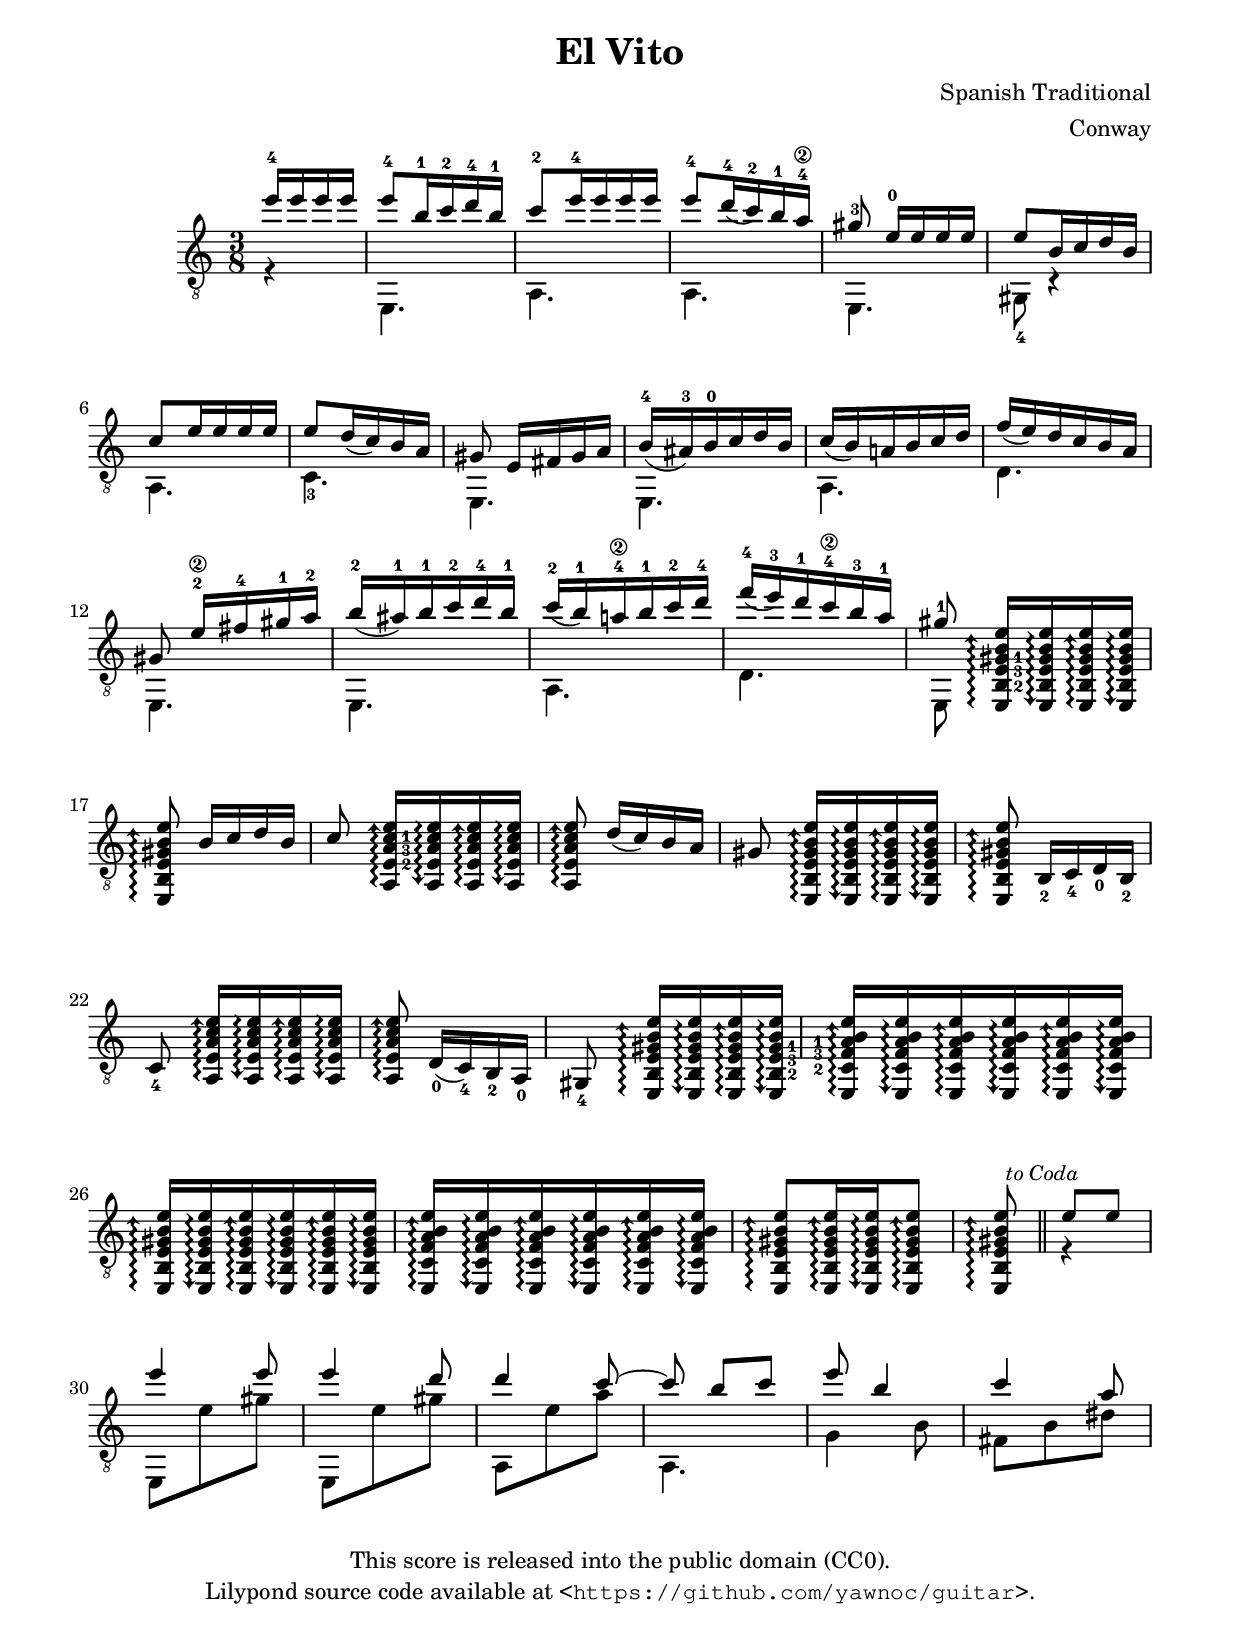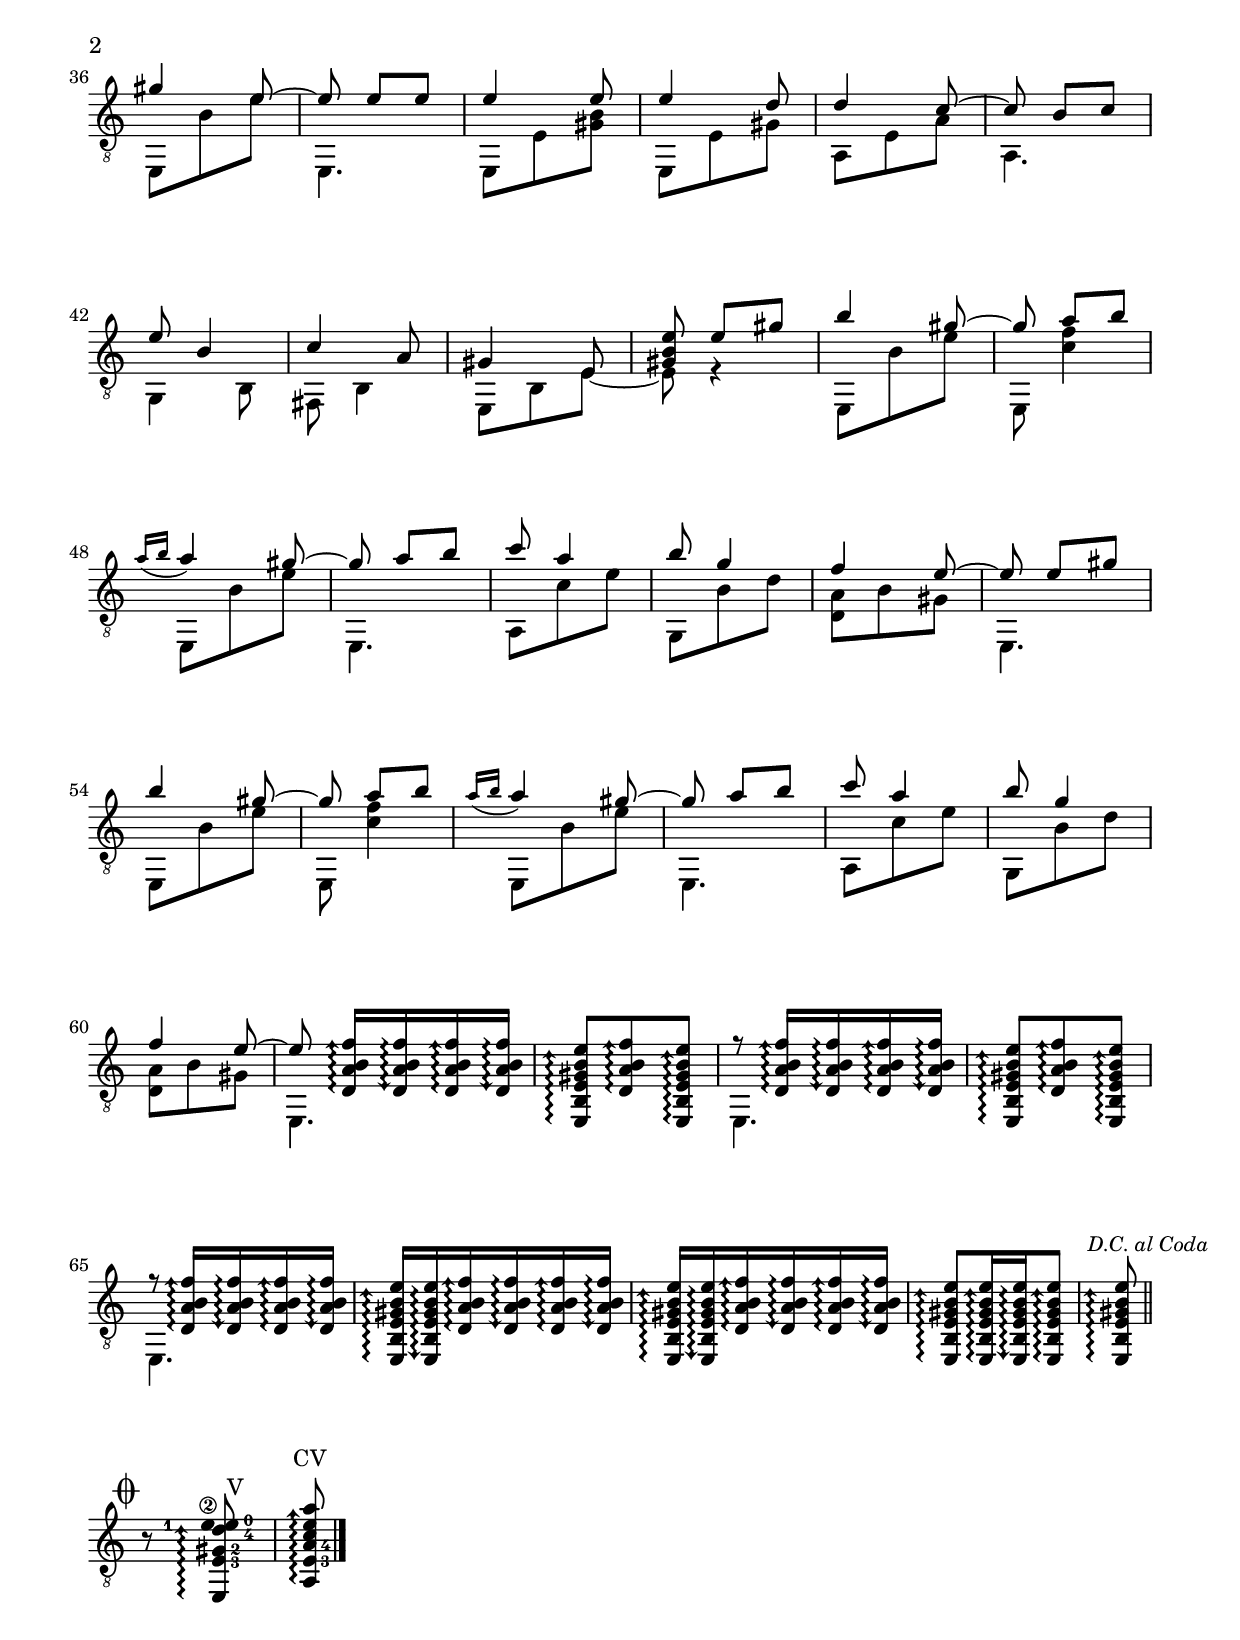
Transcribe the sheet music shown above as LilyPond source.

\version "2.18.2"


%%%%%%%%%%%%%%%%%%%%%%%%%%%%%%%%%%%%%%%%%%%%%%%%%%%%%%%%%%%%%%%%
% General
%%%%%%%%%%%%%%%%%%%%%%%%%%%%%%%%%%%%%%%%%%%%%%%%%%%%%%%%%%%%%%%%

\paper {
  top-margin = 1.5\cm
  left-margin = 1.5\cm
  right-margin = 1.5\cm
  bottom-margin = 1.5\cm
  ragged-last-bottom = ##f
  footnote-separator-markup = \markup { \vspace #1.5 }
}

globalSettings = {
  \accidentalStyle modern
  \compressFullBarRests
  \mergeDifferentlyHeadedOn
  \mergeDifferentlyDottedOn
  \numericTimeSignature
  \pointAndClickOff
  \override TextScript.extra-offset = #'(0 . 0.7)
  \override Score.FootnoteItem.annotation-line = ##f
}

origin-url = "https://github.com/yawnoc/guitar"

\header {
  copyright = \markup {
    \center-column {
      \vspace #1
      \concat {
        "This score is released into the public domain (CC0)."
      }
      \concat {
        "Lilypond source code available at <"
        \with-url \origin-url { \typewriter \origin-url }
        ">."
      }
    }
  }
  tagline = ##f
}

triplet = #(define-music-function
  (parser location music) (ly:music?)
  #{
    \tuplet 3/2 { $music }
  #}
)

tripletDuple = #(define-music-function
  (parser location music) (ly:music?)
  #{
    \tuplet 6/4 { $music }
  #}
)

overrideBeamedStemLengths = #(define-scheme-function
  (parser location lengths) (list?)
  #{
    \override Stem.details.beamed-lengths = $lengths
  #}
)
revertBeamedStemLengths = { \revert Stem.details.beamed-lengths }

overrideBeamVerticalPositions = #(define-scheme-function
  (parser location positions) (pair?)
  #{
    \override Beam.positions = $positions
  #}
)

%%%%%%%%%%%%%%%%%%%%%%%%%%%%%%%%%%%%%%%%%%%%%%%%%%%%%%%%%%%%%%%%
% Semantic bar lines
%%%%%%%%%%%%%%%%%%%%%%%%%%%%%%%%%%%%%%%%%%%%%%%%%%%%%%%%%%%%%%%%

barLineGoto = { \bar "||" }
barLineKeyChange = { \bar "||" }
barLineEnd = { \bar "|." }

%%%%%%%%%%%%%%%%%%%%%%%%%%%%%%%%%%%%%%%%%%%%%%%%%%%%%%%%%%%%%%%%
% Guitar notation
%%%%%%%%%%%%%%%%%%%%%%%%%%%%%%%%%%%%%%%%%%%%%%%%%%%%%%%%%%%%%%%%

stringNumbersAbove = { \set stringNumberOrientations = #'(up) }
stringNumbersBelow = { \set stringNumberOrientations = #'(down) }

fingeringAbove = { \set fingeringOrientations = #'(up) }
fingeringBelow = { \set fingeringOrientations = #'(down) }
fingeringAleft = { \set fingeringOrientations = #'(left) }
fingeringAright = { \set fingeringOrientations = #'(right) }

startGraceMusic = {
  <>(
  \override Fingering.font-size = -6
}
stopGraceMusic = {
  \revert Fingering.font-size
  <>)
}

overrideHorizontalShift = #(define-scheme-function
  (parser location distance) (number?)
  #{
    \override NoteColumn.force-hshift = $distance
  #}
)
revertHorizontalShift = { \revert NoteColumn.force-hshift }

barreSpan = #(define-music-function
  (parser location label offsetPair music)
  (string? (pair? (cons 0 0)) ly:music?)
  (let
    (
      (elements (extract-named-music music '(NoteEvent EventChord)))
    )
    (if
      (pair? elements)
      (let
        (
          (first-element (first elements))
          (last-element (last elements))
        )
        (set!
          (ly:music-property first-element 'articulations)
          (cons
            (make-music 'TextSpanEvent 'span-direction -1)
            (ly:music-property first-element 'articulations)
          )
        )
        (set!
          (ly:music-property last-element 'articulations)
          (cons
            (make-music 'TextSpanEvent 'span-direction 1)
            (ly:music-property last-element 'articulations)
          )
        )
      )
    )
  )
  #{
    \once \override TextSpanner.font-shape = #'upright
    \once \override TextSpanner.style = #'line
    \once \override TextSpanner.extra-offset = #offsetPair
    \once \override TextSpanner.bound-details = #`(
      (left
        (text . ,#{ \markup { \raise #-0.7 { #label \hspace #0.7 }} #})
        (Y . 0)
        (padding . -0.8)
        (attach-dir . -2)
      )
      (right
        (text . ,#{ \markup { \draw-line #'(0 . -1.3) } #}) ;; draw hook
        (Y . 0)
        (padding . -0.5)
        (attach-dir . 2)
      )
    )
    \once \override TextSpanner #'after-line-breaking = #(lambda (grob)
      (let*
        (
          (originalGrob (ly:grob-original grob))
          (splitGrobs (ly:spanner-broken-into originalGrob))
        )
        (if
          (and
            (>= (length splitGrobs) 2)
            (not (eq? (car (last-pair splitGrobs)) grob))
          )
          (begin
            (ly:grob-set-nested-property! grob
              '(bound-details right text)
              #{ \markup { \draw-line #'(0 . 0) } #} ;; suppress draw hook
            )
            (ly:grob-set-property! grob
              'extra-offset
              (cons
                (car offsetPair)
                (+ (cdr offsetPair) 0.7) ;; correction for suppressed hook
              )
            )
            (ly:grob-set-nested-property! grob
              '(bound-details right padding)
              #'-3 ;; increase spanner length
            )
          )
        )
      )
    )
    $music
  #}
)

barre = #(define-scheme-function
  (parser location label) (string?)
  #{
    \markup {
      \center-align {
        \hspace #0.7
        $label
      }
    }
  #}
)

nudgeNextBarre = #(define-scheme-function
  (parser location distance) (number?)
  #{
    \once \override TextScript.X-offset = $distance
  #}
)

position = #(define-scheme-function
  (parser location label) (string?)
  #{
    \markup {
      \center-align {
        \hspace #0.5
        $label
      }
    }
  #}
)

#(define-markup-command
  (markupString layout properties stringNumber) (markup?)
  (interpret-markup layout properties
    #{
      \markup \circle { \bold #stringNumber }
    #}
  )
)

#(define-markup-command
  (resonatesOn layout properties note stringNumber) (markup? markup?)
  (interpret-markup layout properties
    #{
      \markup { #note "resonates on" \markupString #stringNumber }
    #}
  )
)

%%%%%%%%%%%%%%%%%%%%%%%%%%%%%%%%%%%%%%%%%%%%%%%%%%%%%%%%%%%%%%%%
% Goto statements
%%%%%%%%%%%%%%%%%%%%%%%%%%%%%%%%%%%%%%%%%%%%%%%%%%%%%%%%%%%%%%%%

overrideGotoVisibility = {
  \once \override Score.RehearsalMark #'break-visibility = #'#(#t #t #f)
}

makeGotoMark = #(define-scheme-function
  (parser location label) (string?)
  #{
    \mark \markup { \small \italic $label }
  #}
)

simultaneousMarkSeparator = {
  \cadenzaOn
    s1073741824 % stupid, but works
  \cadenzaOff
}

coda = {
  \overrideGotoVisibility
  \mark \markup { \musicglyph #"scripts.coda" }
}

fine = {
  \overrideGotoVisibility
  \makeGotoMark Fine
}

dcAlCoda = {
  \overrideGotoVisibility
  \makeGotoMark "D.C. al Coda"
}

dcAlFine = {
  \overrideGotoVisibility
  \makeGotoMark "D.C. al Fine"
}

toCoda = {
  \overrideGotoVisibility
  \makeGotoMark "to Coda"
}



\header {
  title = "El Vito"
  composer = "Spanish Traditional"
  arranger = "Conway"
}


\paper {
  systems-per-page = 7
  ragged-last = ##t
}


initialSignatures = {
  \clef "treble_8"
  \key a \minor
  \time 3/8
}


highVoiceMusic = {
  
  \globalSettings
  
  % Main theme high
  \partial 4
  \relative c'' {
    \fingeringAbove
    <e-4>16 e e e |
    <e-4>8 <b-1>16 <c-2> <d-4> <b-1> |
    <c-2>8 <e-4>16 e e e |
    <e-4>8 <d-4>16_( <c-2>) <b-1> <a-4 \2> |
    <gis-3>8
  }
  
  % Main theme low
  \barNumberCheck #4
  \relative c' {
    <e-0>16[ e e e] |
    e8 b16 c d b |
    c8 e16 e e e |
    e8 d16_( c) b a |
    gis8
  }
  
  % Scale run low
  \barNumberCheck #8
  \relative c {
    e16[ fis gis a] |
    <b-4>_( <ais-3>) <b-0> c d b |
    c_( b) a b c d |
    f_( e) d c b a |
    gis8
  }
  
  % Scale run high
  \barNumberCheck #12
  \relative c' {
    <e-2 \2>16[ <fis-4> <gis-1> <a-2>] |
    <b-2>_( <ais-1>) <b-1> <c-2> <d-4> <b-1> |
    <c-2>_( <b-1>) <a-4 \2> <b-1> <c-2> <d-4> |
    <f-4>_( <e-3>) <d-1> <c-4 \2> <b-3> <a-1> |
    <gis-1>8
  }
  
  % Strummed main theme high
  \barNumberCheck #16
  \relative c' {
    \fingeringAright
    \arpeggioArrowUp
    <e b gis-1 e-3 b-2 e,>16[ \arpeggio
      \arpeggioArrowDown
      <e b gis e b e,> \arpeggio
      \arpeggioArrowUp
      <e b gis e b e,> \arpeggio
      \arpeggioArrowDown
      <e b gis e b e,>] \arpeggio|
      \arpeggioArrowUp
    <e b gis e b e,>8 \arpeggio b16[ c d b] |
    c8
      \arpeggioArrowUp
      <e c-1 a-3 e-2 a,>16[ \arpeggio
      \arpeggioArrowDown
      <e c a e a,> \arpeggio
      \arpeggioArrowUp
      <e c a e a,> \arpeggio
      \arpeggioArrowDown
      <e c a e a,>] \arpeggio
    \arpeggioArrowUp
    <e c a e a,>8 \arpeggio d16[_( c) b a] |
    gis8
  }
  
  % Strummed main theme low
  \barNumberCheck #20
  \relative c' {
    \arpeggioArrowUp
    <e b gis e b e,>16[ \arpeggio
      \arpeggioArrowDown
      <e b gis e b e,> \arpeggio
      \arpeggioArrowUp
      <e b gis e b e,> \arpeggio
      \arpeggioArrowDown
      <e b gis e b e,>] \arpeggio |
    \fingeringBelow
    \arpeggioArrowUp
    <e b gis e b e,>8 \arpeggio <b,-2>16[ <c-4> <d-0> <b-2>] |
    <c-4>8
      \arpeggioArrowUp
      <e' c a e a,>16[ \arpeggio
      \arpeggioArrowDown
      <e c a e a,> \arpeggio
      \arpeggioArrowUp
      <e c a e a,> \arpeggio
      \arpeggioArrowDown
      <e c a e a,>] \arpeggio
    \arpeggioArrowUp
    <e c a e a,>8 \arpeggio <d,-0>16[_( <c-4>) <b-2> <a-0>] |
    <gis-4>8
  }
  
  % Strummed interlude
  \barNumberCheck #24
  \relative c' {
    \arpeggioArrowUp
    <e b gis e b e,>16[ \arpeggio
      \arpeggioArrowDown
      <e b gis e b e,> \arpeggio
      \arpeggioArrowUp
      <e b gis e b e,> \arpeggio
      \fingeringAright
      \arpeggioArrowDown
      <e b gis-1 e-3 b-2 e,>] \arpeggio |
    \fingeringAleft
    \arpeggioArrowUp
    <e b a-1 f-3 c-2 e,> \arpeggio
      \arpeggioArrowDown
      <e b a f c e,> \arpeggio
      \arpeggioArrowUp
      <e b a f c e,> \arpeggio
      \arpeggioArrowDown
      <e b a f c e,> \arpeggio
      \arpeggioArrowUp
      <e b a f c e,> \arpeggio
      \arpeggioArrowDown
      <e b a f c e,> \arpeggio |
    \arpeggioArrowUp
    <e b gis e b e,> \arpeggio
      \arpeggioArrowDown
      <e b gis e b e,> \arpeggio
      \arpeggioArrowUp
      <e b gis e b e,> \arpeggio
      \arpeggioArrowDown
      <e b gis e b e,> \arpeggio
      \arpeggioArrowUp
      <e b gis e b e,> \arpeggio
      \arpeggioArrowDown
      <e b gis e b e,> \arpeggio |
    \arpeggioArrowUp
    <e b a f c e,> \arpeggio
      \arpeggioArrowDown
      <e b a f c e,> \arpeggio
      \arpeggioArrowUp
      <e b a f c e,> \arpeggio
      \arpeggioArrowDown
      <e b a f c e,> \arpeggio
      \arpeggioArrowUp
      <e b a f c e,> \arpeggio
      \arpeggioArrowDown
      <e b a f c e,> \arpeggio |
    \arpeggioArrowUp
    <e b gis e b e,>8 \arpeggio
      <e b gis e b e,>16 \arpeggio
      \arpeggioArrowDown
      <e b gis e b e,> \arpeggio
      \arpeggioArrowUp
      <e b gis e b e,>8 \arpeggio |
    <e b gis e b e,>8 \arpeggio
      \bar "||" \toCoda
  }
  
  % Lyrical theme high
  \barNumberCheck #29
  \relative c' {
    e8 e |
    e'4 e8 |
    e4 d8 |
    d4 c8~ |
    c b[ c] |
    e b4 |
    c4 a8 |
    gis4 e8~ |
    e
  }
  
  % Lyrical theme low
  \barNumberCheck #37
  \relative c' {
    e8[ e] |
    e4 e8 |
    e4 d8 |
    d4 c8~ |
    c b[ c] |
    e b4 |
    c4 a8 |
    gis4 e8 |
    <gis b e>
  }
  
  % Bull-fighting theme
  \barNumberCheck 45
  \relative c' {
    e8[ gis] |
    b4 gis8~ |
    gis8 a[ b] |
    \grace { a16_( b } a4) gis8~ |
    gis8 a[ b] |
    c8 a4 |
    b8 g4 |
    f4 e8~ |
    e8
  }
  
  % Bull-fighting theme again
  \barNumberCheck 53
  \relative c' {
    e8[ gis] |
    b4 gis8~ |
    gis8 a[ b] |
    \grace { a16_( b } a4) gis8~ |
    gis8 a[ b] |
    c8 a4 |
    b8 g4 |
    f4 e8~ |
    e8
  }
  
  % Returning strummed interlude
  \barNumberCheck 61
  \relative c' {
    \arpeggioArrowUp
    <f b, a d,>16[ \arpeggio
      \arpeggioArrowDown
      <f b, a d,> \arpeggio
      \arpeggioArrowUp
      <f b, a d,> \arpeggio
      \arpeggioArrowDown
      <f b, a d,>] \arpeggio |
    \arpeggioArrowUp
    <e b gis e b e,>8 \arpeggio
      <f b, a d,> \arpeggio
      <e b gis e b e,> \arpeggio |
    r8
    \arpeggioArrowUp
      <f b, a d,>16 \arpeggio
      \arpeggioArrowDown
      <f b, a d,> \arpeggio
      \arpeggioArrowUp
      <f b, a d,> \arpeggio
      \arpeggioArrowDown
      <f b, a d,> \arpeggio |
    \arpeggioArrowUp
    <e b gis e b e,>8 \arpeggio
      <f b, a d,> \arpeggio
      <e b gis e b e,> \arpeggio |
    r8
    \arpeggioArrowUp
      <f b, a d,>16 \arpeggio
      \arpeggioArrowDown
      <f b, a d,> \arpeggio
      \arpeggioArrowUp
      <f b, a d,> \arpeggio
      \arpeggioArrowDown
      <f b, a d,> \arpeggio |
    \arpeggioArrowUp
    <e b gis e b e,>16 \arpeggio
      \arpeggioArrowDown
      <e b gis e b e,> \arpeggio
      \arpeggioArrowUp
      <f b, a d,> \arpeggio
      \arpeggioArrowDown
      <f b, a d,> \arpeggio
      \arpeggioArrowUp
      <f b, a d,> \arpeggio
      \arpeggioArrowDown
      <f b, a d,> \arpeggio |
    \arpeggioArrowUp
    <e b gis e b e,>16 \arpeggio
      \arpeggioArrowDown
      <e b gis e b e,> \arpeggio
      \arpeggioArrowUp
      <f b, a d,> \arpeggio
      \arpeggioArrowDown
      <f b, a d,> \arpeggio
      \arpeggioArrowUp
      <f b, a d,> \arpeggio
      \arpeggioArrowDown
      <f b, a d,> \arpeggio |
    \arpeggioArrowUp
    <e b gis e b e,>8 \arpeggio
      <e b gis e b e,>16 \arpeggio
      \arpeggioArrowDown
      <e b gis e b e,> \arpeggio
      \arpeggioArrowUp
      <e b gis e b e,>8 \arpeggio |
    <e b gis e b e,>8 \arpeggio
      \bar "||" \dcAlCoda
  }
  
  % Finishing chords
  \break
  \simultaneousMarkSeparator
  \coda
  \barNumberCheck 69
  \relative c' {
    \arpeggioArrowUp
    \textLengthOn
    b8\rest
      ^\markup \center-align { "     " }
    <<
      \fingeringAright
      \once \override Staff.AccidentalPlacement.right-padding = #-0.8
      \once \override Arpeggio.padding = #1
      \nudgeNextBarre #1.7
      {
        <e,, e'-3 gis!-2 d'-4 e-0> \arpeggio
          ^\position V
          ^\markup \center-align { "            " }
      }
        \\
      \fingeringAleft
      { \once \hide Stem <e''-1 \2> }
    >> |
    <a,, e'-3 a-4 c e a> \arpeggio
      ^\barre CV
      ^\markup \center-align { "       " }
    \textLengthOff
      \bar "|."
  }
  
}


lowVoiceMusic = {
  
  \globalSettings
  
  % Main theme high
  \partial 4
  \relative c, {
    r4 |
    e4. |
    a |
    a |
    e |
  }
  
  % Main theme low
  \barNumberCheck #5
  \relative c {
    \fingeringBelow
    <gis-4>8 r4 |
    a4. |
    <c-3> |
    e, |
  }
  
  % Scale run low
  \barNumberCheck #9
  \relative c, {
    e4. |
    a |
    d |
    e, |
  }
  
  % Scale run high
  \barNumberCheck #13
  \relative c, {
    e4. |
    a |
    d |
    e,8
  }
  
  % Strummed main theme high
  \barNumberCheck #16
  {
    s4 |
    s4. * 3 |
    s8
  }
  
  % Strummed main theme low
  \barNumberCheck #20
  {
    s4 |
    s4. * 3 |
    s8
  }
  
  % Strummed interlude
  \barNumberCheck #24
  {
    s4 |
    s4. * 4 |
    s8
  }
  
  % Lyrical theme high
  \barNumberCheck #29
  \relative c, {
    r4 |
    e8 e'' gis |
    e,, e'' gis |
    a,, e'' a |
    a,,4. |
    g'4 b8 |
    fis b dis |
    e,, b'' e |
    e,,4. |
  }
  
  % Lyrical theme low
  \barNumberCheck #38
  \relative c, {
    e8 e' <gis b> |
    e, e' gis |
    a, e' a |
    a,4. |
    g4 b8 |
    fis8 b4 |
    e,8 b' e~ |
    e
  }
  
  % Bull-fighting theme
  \barNumberCheck 45
  \relative c, {
    r4 |
    e8 b'' e |
    e,, <c'' f>4 |
    e,,8 b'' e |
    e,,4. |
    a8 c' e |
    g,, b' d |
    <a d,> b gis |
    e,4. |
  }
  
  % Bull-fighting theme again
  \barNumberCheck 54
  \relative c, {
    e8 b'' e |
    e,, <c'' f>4 |
    e,,8 b'' e |
    e,,4. |
    a8 c' e |
    g,, b' d |
    <a d,> b gis |
    e,4. |
  }
  
  % Returning strummed interlude
  \barNumberCheck 62
  \relative c, {
    s4. |
    e4. |
    s4. |
    e4. |
    s4. * 3 |
    s8
  }
  
}


allMusic = {
  \initialSignatures
  <<
    << \highVoiceMusic >>
      \\
    << \lowVoiceMusic >>
  >>
}


\score {
  \allMusic
}
